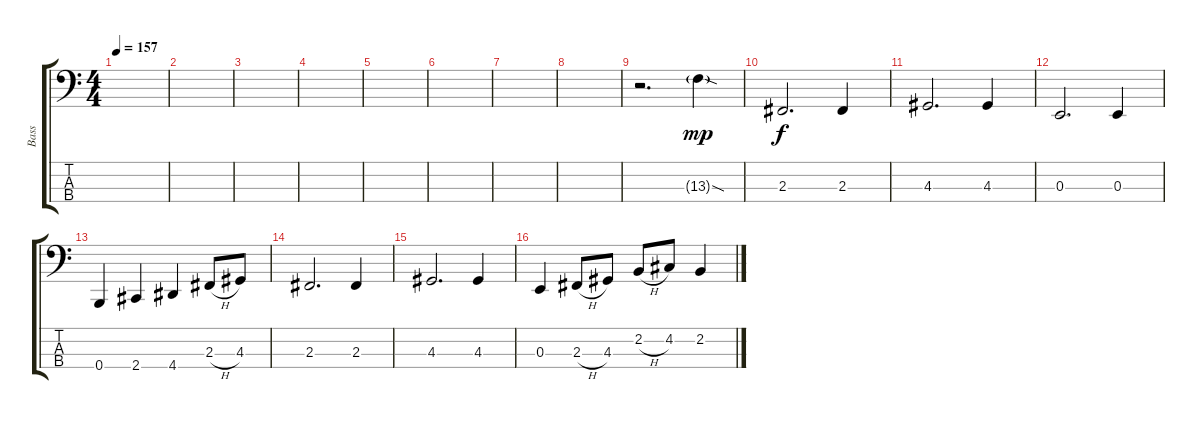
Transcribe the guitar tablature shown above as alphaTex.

\track ("Bass" "Bass") {instrument electricbasspick}
\staff {score tabs}
\tuning (D2 A1 E1 B0) {hide}
\ts (4 4)
\tempo 157
\clef f4
\ks c
|
|
|
|
|
|
|
|
r.2{d} 13.3{sod g}.4{dy mp} |
2.3.2{d dy f} 2.3.4 |
4.3.2{d} 4.3.4 |
0.3.2{d} 0.3.4 |
0.4.4 2.4.4 4.4.4 2.3{h}.8 4.3.8 |
2.3.2{d} 2.3.4 |
4.3.2{d} 4.3.4 |
0.3.4 2.3{h}.8 4.3.8 2.2{h}.8 4.2.8 2.2.4
